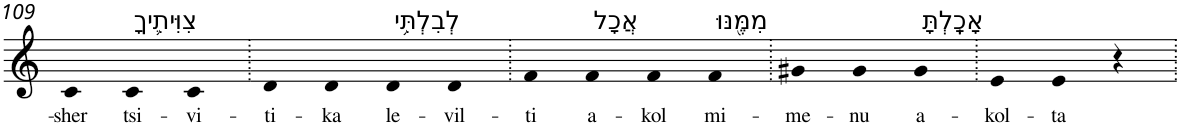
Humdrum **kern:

**kern	**text
*part1	*part1
*staff1	*staff1
*I"Piano	*
*I'Pno	*
!!LO:PB:g=z
*clefG2	*
*k[]	*
=109	=109
!	!LO:LY:b
4c	-sher
!LO:TX:a:t=צִוִּיתִ֛יךָ	!
!	!LO:LY:b
4c	tsi-
!	!LO:LY:b
4c	-vi-
=110.	=110.
!	!LO:LY:b
4d	-ti-
!	!LO:LY:b
4d	-ka
!LO:TX:a:t=לְבִלְתִּ֥י	!
!	!LO:LY:b
4d	le-
!	!LO:LY:b
4d	-vil-
=111.	=111.
!	!LO:LY:b
4f	-ti
!LO:TX:a:t=אֲכָל	!
!	!LO:LY:b
4f	a-
!	!LO:LY:b
4f	-kol
!LO:TX:a:t=מִמֶּ֖נּוּ	!
!	!LO:LY:b
4f	mi-
=112.	=112.
!	!LO:LY:b
4g#X	-me-
!	!LO:LY:b
4g#	-nu
!LO:TX:a:t=אָכָֽלְתָּ	!
!	!LO:LY:b
4g#	a-
=113.	=113.
!	!LO:LY:b
4e	-kol-
!	!LO:LY:b
4e	-ta
4r	.
=.	=.
*-	*-
